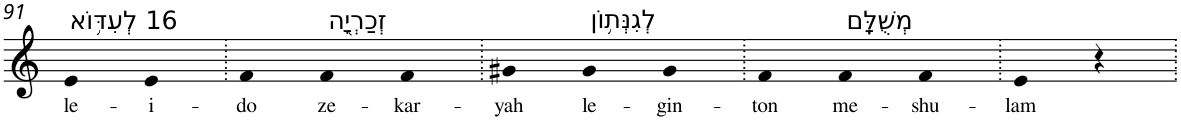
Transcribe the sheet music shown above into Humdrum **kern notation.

**kern	**text
*part1	*part1
*staff1	*staff1
*I"Piano	*
*I'Pno	*
!!LO:PB:g=z
*clefG2	*
*k[]	*
=91	=91
!LO:TX:a:t=16 לְעִדּ֥וֹא	!
!	!LO:LY:b
4e	le-
!	!LO:LY:b
4e	-i-
=92.	=92.
!	!LO:LY:b
4f	-do
!LO:TX:a:t=זְכַרְיָ֖ה	!
!	!LO:LY:b
4f	ze-
!	!LO:LY:b
4f	-kar-
=93.	=93.
!	!LO:LY:b
4g#X	-yah
!LO:TX:a:t=לְגִנְּת֥וֹן	!
!	!LO:LY:b
4g#	le-
!	!LO:LY:b
4g#	-gin-
=94.	=94.
!	!LO:LY:b
4f	-ton
!LO:TX:a:t=מְשֻׁלָּֽם	!
!	!LO:LY:b
4f	me-
!	!LO:LY:b
4f	-shu-
=95.	=95.
!	!LO:LY:b
4e	-lam
4r	.
=.	=.
*-	*-
